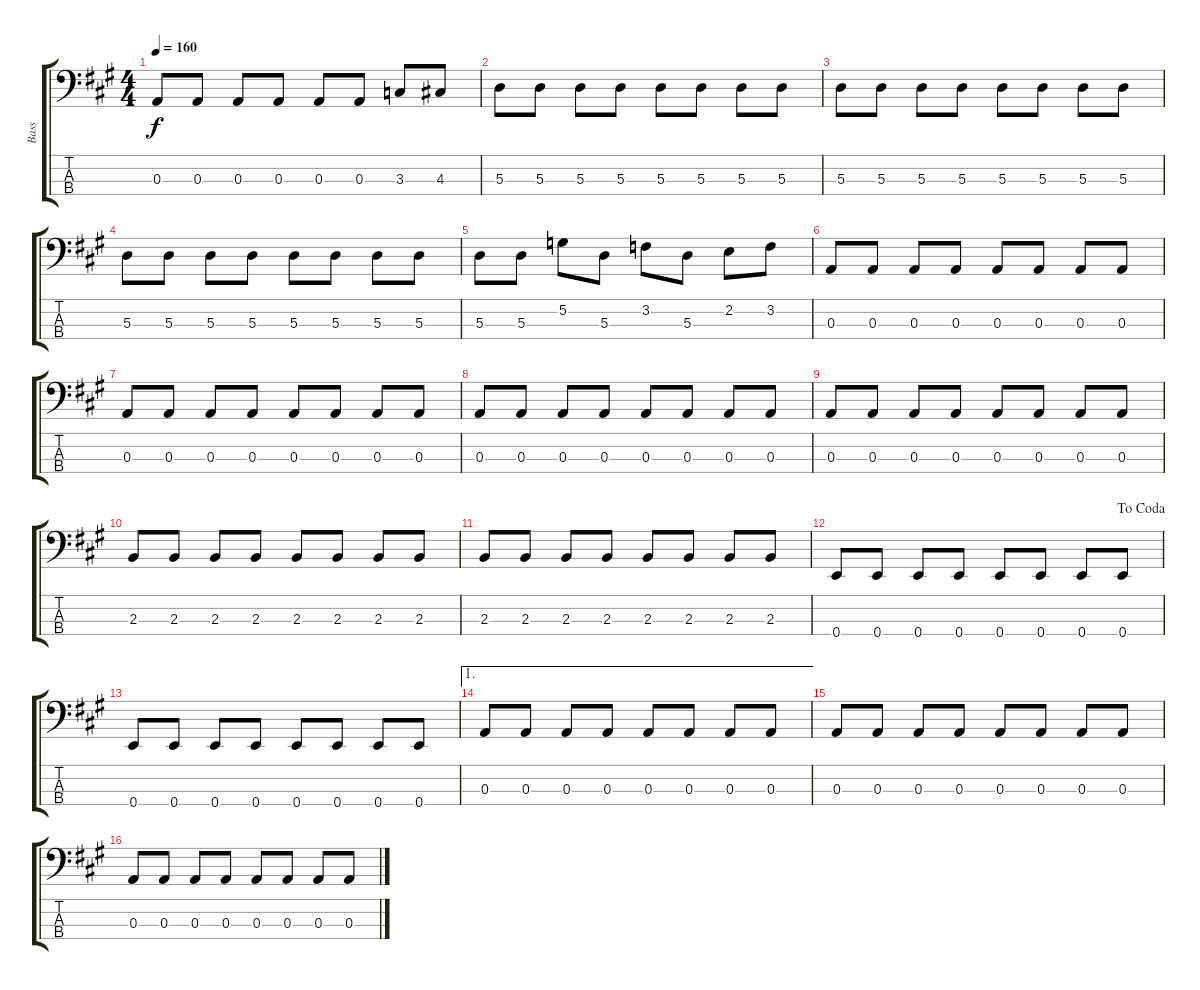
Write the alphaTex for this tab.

\track ("Bass" "Bass") {instrument electricbassfinger}
\staff {score tabs}
\tuning (G2 D2 A1 E1) {hide}
\ts (4 4)
\tempo 160
\clef f4
\ks a
0.3.8{dy f} 0.3.8 0.3.8 0.3.8 0.3.8 0.3.8 3.3.8 4.3.8 |
5.3.8 5.3.8 5.3.8 5.3.8 5.3.8 5.3.8 5.3.8 5.3.8 |
5.3.8 5.3.8 5.3.8 5.3.8 5.3.8 5.3.8 5.3.8 5.3.8 |
5.3.8 5.3.8 5.3.8 5.3.8 5.3.8 5.3.8 5.3.8 5.3.8 |
5.3.8 5.3.8 5.2.8 5.3.8 3.2.8 5.3.8 2.2.8 3.2.8 |
0.3.8 0.3.8 0.3.8 0.3.8 0.3.8 0.3.8 0.3.8 0.3.8 |
0.3.8 0.3.8 0.3.8 0.3.8 0.3.8 0.3.8 0.3.8 0.3.8 |
0.3.8 0.3.8 0.3.8 0.3.8 0.3.8 0.3.8 0.3.8 0.3.8 |
0.3.8 0.3.8 0.3.8 0.3.8 0.3.8 0.3.8 0.3.8 0.3.8 |
2.3.8 2.3.8 2.3.8 2.3.8 2.3.8 2.3.8 2.3.8 2.3.8 |
2.3.8 2.3.8 2.3.8 2.3.8 2.3.8 2.3.8 2.3.8 2.3.8 |
\jump dacoda
0.4.8 0.4.8 0.4.8 0.4.8 0.4.8 0.4.8 0.4.8 0.4.8 |
0.4.8 0.4.8 0.4.8 0.4.8 0.4.8 0.4.8 0.4.8 0.4.8 |
\ae 1
0.3.8 0.3.8 0.3.8 0.3.8 0.3.8 0.3.8 0.3.8 0.3.8 |
0.3.8 0.3.8 0.3.8 0.3.8 0.3.8 0.3.8 0.3.8 0.3.8 |
0.3.8 0.3.8 0.3.8 0.3.8 0.3.8 0.3.8 0.3.8 0.3.8
